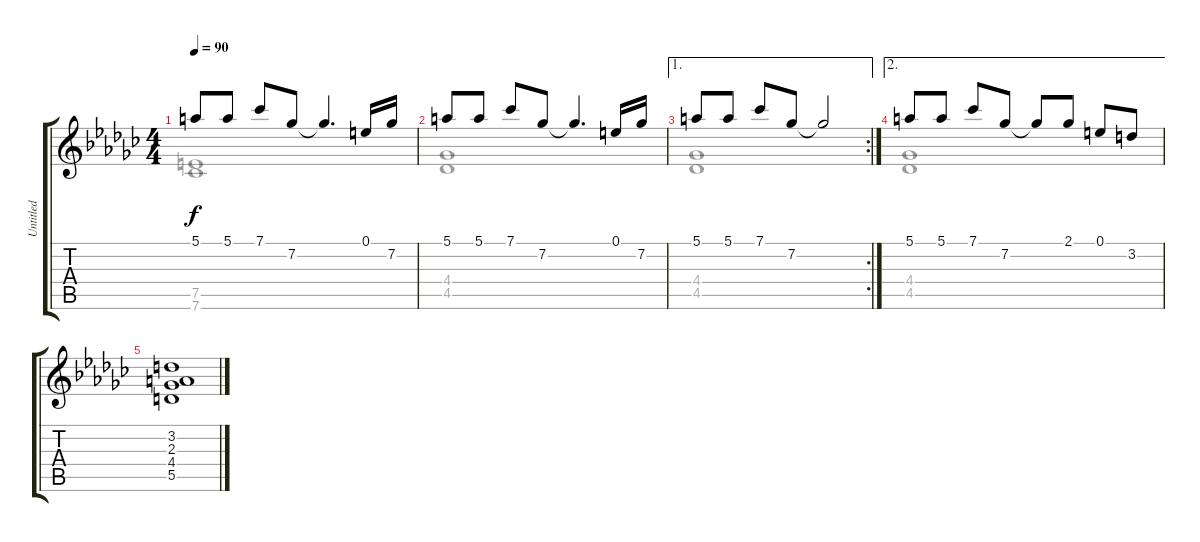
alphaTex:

\track ("Untitled" "Untitled") {instrument acousticguitarnylon}
\staff {score tabs}
\tuning (E4 B3 G3 D3 A2 E2) {hide}
\voice
\ts (4 4)
\tempo 90
\clef g2
\ks gb
5.1.8{dy f} 5.1.8 7.1.8 7.2.8 7.2{t}.4{d} 0.1.16 7.2.16 |
5.1.8 5.1.8 7.1.8 7.2.8 7.2{t}.4{d} 0.1.16 7.2.16 |
\ae 1
\rc 2
5.1.8 5.1.8 7.1.8 7.2.8 7.2{t}.2 |
\ae 2
5.1.8 5.1.8 7.1.8 7.2.8 7.2{t}.8 2.1.8 0.1.8 3.2.8 |
(3.2 2.3 4.4 5.5).1
\voice
\clef g2
\ottava regular
\simile none
\ks gb
(7.5 7.6).1{dy f} |
(4.4 4.5).1 |
(4.4 4.5).1 |
(4.4 4.5).1 |
